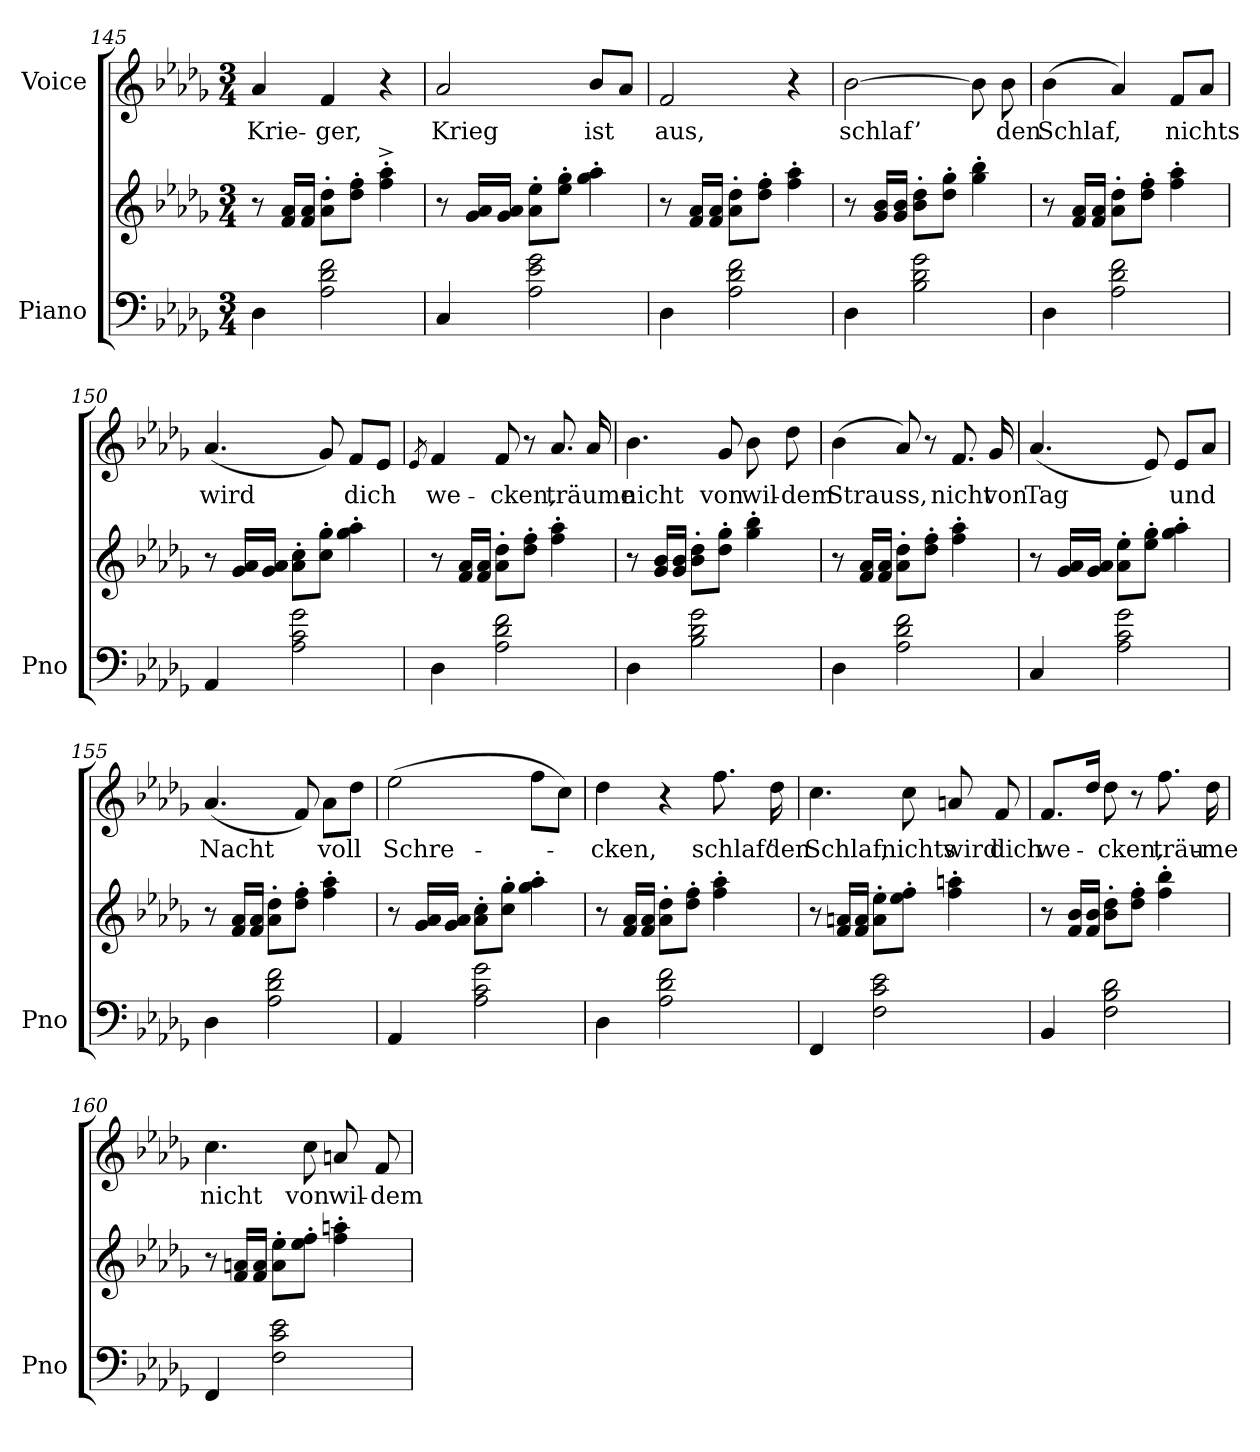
**kern	**kern	**kern	**text
*part2	*part2	*part1	*part1
*staff3	*staff2	*staff1	*staff1
*I"Piano	*	*I"Voice	*
*I'Pno	*	*	*
*clefF4	*clefG2	*clefG2	*
*k[b-e-a-d-g-]	*k[b-e-a-d-g-]	*k[b-e-a-d-g-]	*
*M3/4	*M3/4	*M3/4	*
=145	=145	=145	=145
!	!	!	!LO:LY:b
4D-\	8r	4a-/	Krie-
.	16f/ 16a-/LL	.	.
.	16f/ 16a-/JJ	.	.
!	!	!	!LO:LY:b
2A-\ 2d-\ 2f\	8a-\' 8dd-\'L	4f/	-ger,
.	8dd-\' 8ff\'J	.	.
.	4ff\'^ 4aa-\'^	4r	.
=146	=146	=146	=146
!	!	!	!LO:LY:b
4C/	8r	2a-/	Krieg
.	16g-/ 16a-/LL	.	.
.	16g-/ 16a-/JJ	.	.
2A-\ 2e-\ 2g-\	8a-\' 8ee-\'L	.	.
.	8ee-\' 8gg-\'J	.	.
!	!	!	!LO:LY:b
.	4gg-\' 4aa-\'	8b-/L	ist
.	.	8a-/J	.
=147	=147	=147	=147
!	!	!	!LO:LY:b
4D-\	8r	2f/	aus,
.	16f/ 16a-/LL	.	.
.	16f/ 16a-/JJ	.	.
2A-\ 2d-\ 2f\	8a-\' 8dd-\'L	.	.
.	8dd-\' 8ff\'J	.	.
.	4ff\' 4aa-\'	4r	.
=148	=148	=148	=148
!	!	!	!LO:LY:b
4D-\	8r	[2b-\	schlaf’
.	16g-/ 16b-/LL	.	.
.	16g-/ 16b-/JJ	.	.
2B-\ 2d-\ 2g-\	8b-\' 8dd-\'L	.	.
.	8dd-\' 8gg-\'J	.	.
.	4gg-\' 4bb-\'	8b-\]	.
!	!	!	!LO:LY:b
.	.	8b-\	den
!!LO:PB:g=z
=149	=149	=149	=149
!	!	!	!LO:LY:b
4D-\	8r	(>4b-\	Schlaf,
.	16f/ 16a-/LL	.	.
.	16f/ 16a-/JJ	.	.
2A-\ 2d-\ 2f\	8a-\' 8dd-\'L	4a-/)	.
.	8dd-\' 8ff\'J	.	.
!	!	!	!LO:LY:b
.	4ff\' 4aa-\'	8f/L	nichts
.	.	8a-/J	.
=150	=150	=150	=150
!	!	!	!LO:LY:b
4AA-/	8r	(<4.a-/	wird
.	16g-/ 16a-/LL	.	.
.	16g-/ 16a-/JJ	.	.
2A-\ 2c\ 2g-\	8a-\' 8cc\'L	.	.
.	8cc\' 8gg-\'J	8g-/)	.
!	!	!	!LO:LY:b
.	4gg-\' 4aa-\'	8f/L	dich
.	.	8e-/J	.
=151	=151	=151	=151
.	.	8qe-/	.
!	!	!	!LO:LY:b
4D-\	8r	4f/	we-
.	16f/ 16a-/LL	.	.
.	16f/ 16a-/JJ	.	.
!	!	!	!LO:LY:b
2A-\ 2d-\ 2f\	8a-\' 8dd-\'L	8f/	-cken,
.	8dd-\' 8ff\'J	8r	.
!	!	!	!LO:LY:b
.	4ff\' 4aa-\'	8.a-/	träume
.	.	16a-/	.
=152	=152	=152	=152
!	!	!	!LO:LY:b
4D-\	8r	4.b-\	nicht
.	16g-/ 16b-/LL	.	.
.	16g-/ 16b-/JJ	.	.
2B-\ 2d-\ 2g-\	8b-\' 8dd-\'L	.	.
!	!	!	!LO:LY:b
.	8dd-\' 8gg-\'J	8g-/	von
!	!	!	!LO:LY:b
.	4gg-\' 4bb-\'	8b-\	wil-
!	!	!	!LO:LY:b
.	.	8dd-\	-dem
=153	=153	=153	=153
!	!	!	!LO:LY:b
4D-\	8r	(>4b-\	Strauss,
.	16f/ 16a-/LL	.	.
.	16f/ 16a-/JJ	.	.
2A-\ 2d-\ 2f\	8a-\' 8dd-\'L	8a-/)	.
.	8dd-\' 8ff\'J	8r	.
!	!	!	!LO:LY:b
.	4ff\' 4aa-\'	8.f/	nicht
!	!	!	!LO:LY:b
.	.	16g-/	von
!!LO:LB:g=z
=154	=154	=154	=154
!	!	!	!LO:LY:b
4C/	8r	(<4.a-/	Tag
.	16g-/ 16a-/LL	.	.
.	16g-/ 16a-/JJ	.	.
2A-\ 2c\ 2g-\	8a-\' 8ee-\'L	.	.
.	8ee-\' 8gg-\'J	8e-/)	.
!	!	!	!LO:LY:b
.	4gg-\' 4aa-\'	8e-/L	und
.	.	8a-/J	.
=155	=155	=155	=155
!	!	!	!LO:LY:b
4D-\	8r	(<4.a-/	Nacht
.	16f/ 16a-/LL	.	.
.	16f/ 16a-/JJ	.	.
2A-\ 2d-\ 2f\	8a-\' 8dd-\'L	.	.
.	8dd-\' 8ff\'J	8f/)	.
!	!	!	!LO:LY:b
.	4ff\' 4aa-\'	8a-\L	voll
.	.	8dd-\J	.
=156	=156	=156	=156
!	!	!	!LO:LY:b
4AA-/	8r	(>2ee-\	Schre-
.	16g-/ 16a-/LL	.	.
.	16g-/ 16a-/JJ	.	.
2A-\ 2c\ 2g-\	8a-\' 8cc\'L	.	.
.	8cc\' 8gg-\'J	.	.
.	4gg-\' 4aa-\'	8ff\L	.
.	.	8cc\J)	.
=157	=157	=157	=157
!	!	!	!LO:LY:b
4D-\	8r	4dd-\	-cken,
.	16f/ 16a-/LL	.	.
.	16f/ 16a-/JJ	.	.
2A-\ 2d-\ 2f\	8a-\' 8dd-\'L	4r	.
.	8dd-\' 8ff\'J	.	.
!	!	!	!LO:LY:b
.	4ff\' 4aa-\'	8.ff\	schlaf’
!	!	!	!LO:LY:b
.	.	16dd-\	den
=158	=158	=158	=158
!	!	!	!LO:LY:b
4FF/	8r	4.cc\	Schlaf,
.	16f/ 16an/LL	.	.
.	16f/ 16a/JJ	.	.
2F\ 2c\ 2e-\	8a\' 8ee-\'L	.	.
!	!	!	!LO:LY:b
.	8ee-\' 8ff\'J	8cc\	nichts
!	!	!	!LO:LY:b
.	4ff\' 4aan\'	8an/	wird
!	!	!	!LO:LY:b
.	.	8f/	dich
!!LO:LB:g=z
=159	=159	=159	=159
!	!	!	!LO:LY:b
4BB-/	8r	8.f/L	we-
.	16f/ 16b-/LL	.	.
.	16f/ 16b-/JJ	16dd-/Jk	.
!	!	!	!LO:LY:b
2F\ 2B-\ 2d-\	8b-\' 8dd-\'L	8dd-\	-cken,
.	8dd-\' 8ff\'J	8r	.
!	!	!	!LO:LY:b
.	4ff\' 4bb-\'	8.ff\	träu-
!	!	!	!LO:LY:b
.	.	16dd-\	-me
=160	=160	=160	=160
!	!	!	!LO:LY:b
4FF/	8r	4.cc\	nicht
.	16f/ 16an/LL	.	.
.	16f/ 16a/JJ	.	.
2F\ 2c\ 2e-\	8a\' 8ee-\'L	.	.
!	!	!	!LO:LY:b
.	8ee-\' 8ff\'J	8cc\	von
!	!	!	!LO:LY:b
.	4ff\' 4aan\'	8an/	wil-
!	!	!	!LO:LY:b
.	.	8f/	-dem
=	=	=	=
*-	*-	*-	*-
